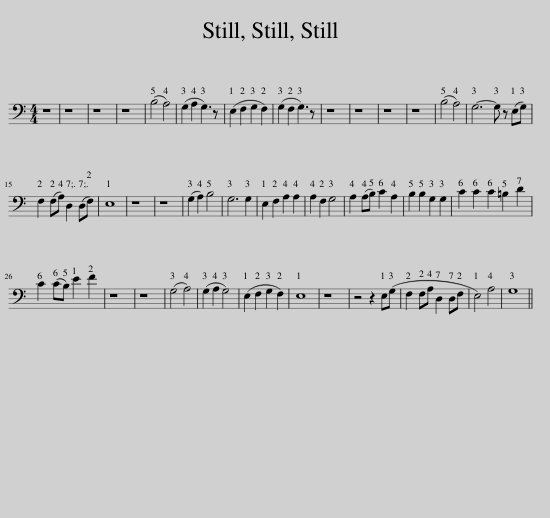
X:1
L:1/8
M:4/4
I:linebreak $
K:C
V:1 bass
V:1
 z8 | z8 | z8 | z8 | (B,4 A,4) | %5
 (G,2 A,2 G,3) z | (E,2 F,2 G,2 F,2) | (G,2 F,2 G,3) z | z8 | z8 | %10
 z8 | z8 | (B,4 A,4) | G,6- G, z (E,G,) |$ F,2 (F,A,) D,2 (D,F,) | %15
 E,8 | z8 | z8 | (G,2 A,2) B,4 | G,6 G,2 | %20
 E,2 F,2 A,2 A,2 | A,2 F,2 G,4 | A,2 (A,B,) C2 A,2 | B,2 B,2 G,2 G,2 | C2 C2 C2 =B,2 D2 |$ %25
 C2 (CB,) E2 F2 | z8 | z8 | (G,4 A,4) | (G,2 A,2 G,4) | %30
 (E,2 F,2 G,2 F,2) | E,8 | z8 | z4 z2 E,(G, | F,2 F,A, D,2 D,F, | %35
 E,4) A,4 | G,8 || %37
